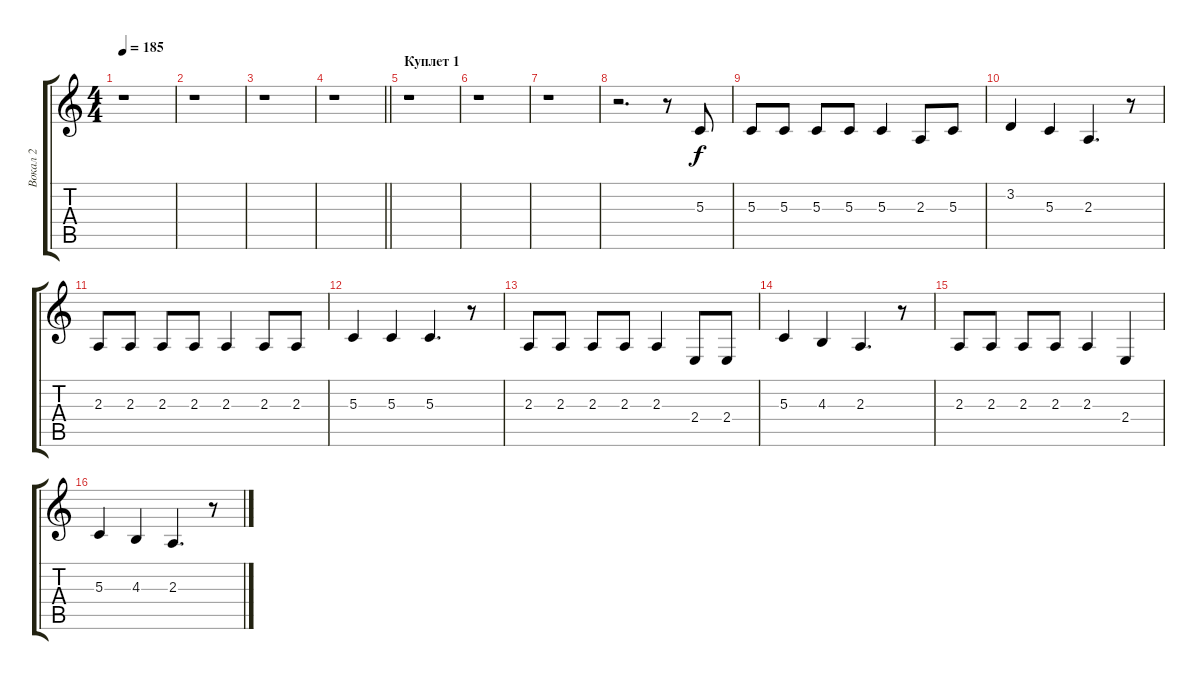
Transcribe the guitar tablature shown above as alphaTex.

\track ("Вокал 2" "Вокал 2") {instrument tenorsax}
\staff {score tabs}
\tuning (E4 B3 G3 D3 A2 E2) {hide}
\ts (4 4)
\tempo 185
\clef g2
\ks c
r.1{dy f} |
r.1 |
r.1 |
\barLineRight lightlight
r.1 |
\section ("" "Куплет 1")
r.1 |
r.1 |
r.1 |
r.2{d} r.8 5.3.8 |
5.3.8 5.3.8 5.3.8 5.3.8 5.3.4 2.3.8 5.3.8 |
3.2.4 5.3.4 2.3.4{d} r.8 |
2.3.8 2.3.8 2.3.8 2.3.8 2.3.4 2.3.8 2.3.8 |
5.3.4 5.3.4 5.3.4{d} r.8 |
2.3.8 2.3.8 2.3.8 2.3.8 2.3.4 2.4.8 2.4.8 |
5.3.4 4.3.4 2.3.4{d} r.8 |
2.3.8 2.3.8 2.3.8 2.3.8 2.3.4 2.4.4 |
5.3.4 4.3.4 2.3.4{d} r.8
